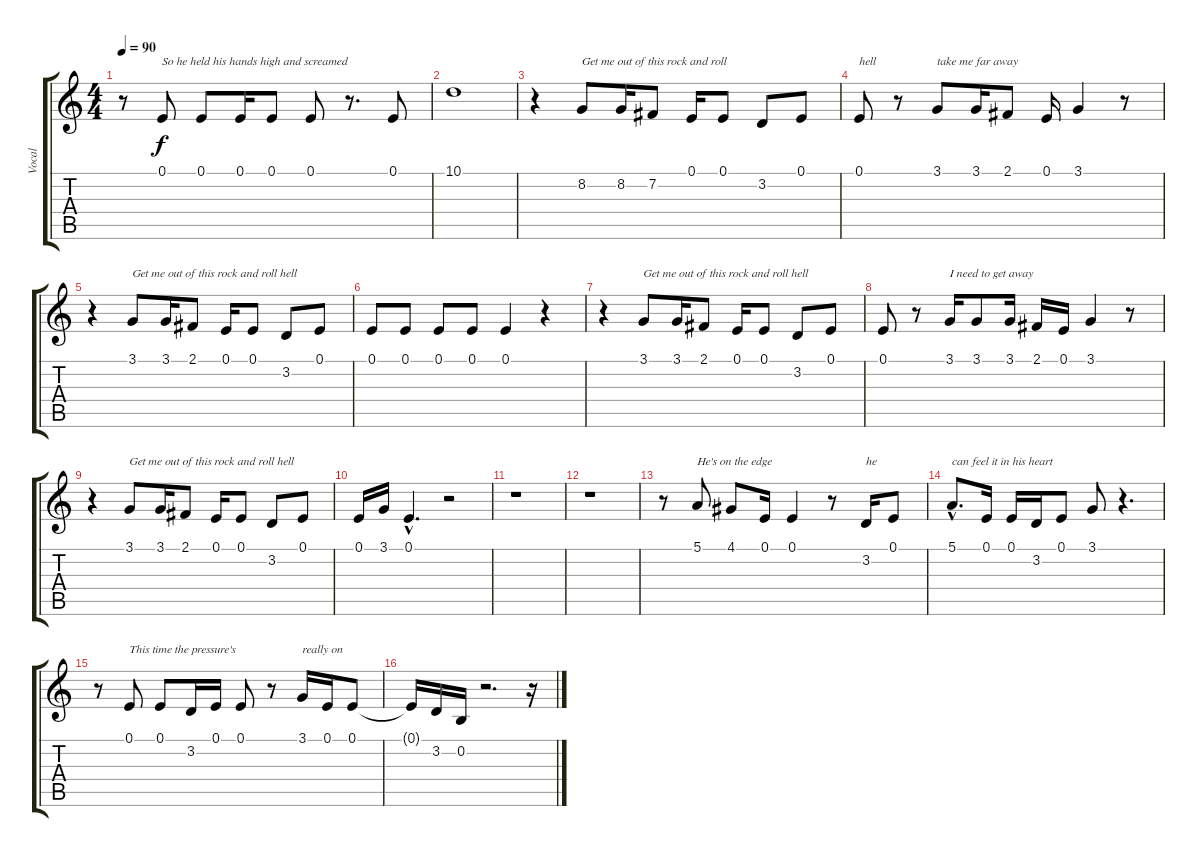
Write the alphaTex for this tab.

\track ("Vocal" "Vocal") {instrument lead2sawtooth}
\staff {score tabs}
\tuning (E4 B3 G3 D3 A2 E2) {hide}
\ts (4 4)
\tempo 90
\clef g2
\ks c
r.8{dy f} 0.1.8{txt "So he held his hands high and screamed"} 0.1.8 0.1.16 0.1.8 0.1.8 r.8{d} 0.1.8 |
10.1.1 |
r.4 8.2.8{txt "Get me out of this rock and roll"} 8.2.16 7.2.8 0.1.16 0.1.8 3.2.8 0.1.8 |
0.1.8{txt "hell"} r.8 3.1.8{txt "take me far away"} 3.1.16 2.1.8 0.1.16 3.1.4 r.8 |
r.4 3.1.8{txt "Get me out of this rock and roll hell"} 3.1.16 2.1.8 0.1.16 0.1.8 3.2.8 0.1.8 |
0.1.8 0.1.8 0.1.8 0.1.8 0.1.4 r.4 |
r.4 3.1.8{txt "Get me out of this rock and roll hell"} 3.1.16 2.1.8 0.1.16 0.1.8 3.2.8 0.1.8 |
0.1.8 r.8 3.1.16{txt "I need to get away"} 3.1.8 3.1.16 2.1.16 0.1.16 3.1.4 r.8 |
r.4 3.1.8{txt "Get me out of this rock and roll hell"} 3.1.16 2.1.8 0.1.16 0.1.8 3.2.8 0.1.8 |
0.1.16 3.1.16 0.1{hac}.4{d} r.2 |
r.1 |
r.1 |
r.8 5.1.8{txt "He's on the edge"} 4.1.8 0.1.16 0.1.4 r.8 3.2.16{txt "he"} 0.1.8 |
5.1{hac}.8{d txt "can feel it in his heart"} 0.1.16 0.1.16 3.2.16 0.1.8 3.1.8 r.4{d} |
r.8 0.1.8{txt "This time the pressure's"} 0.1.8 3.2.16 0.1.16 0.1.8 r.8 3.1.16{txt "really on"} 0.1.16 0.1.8 |
0.1{t}.16 3.2.16 0.2.16 r.2{d} r.16
